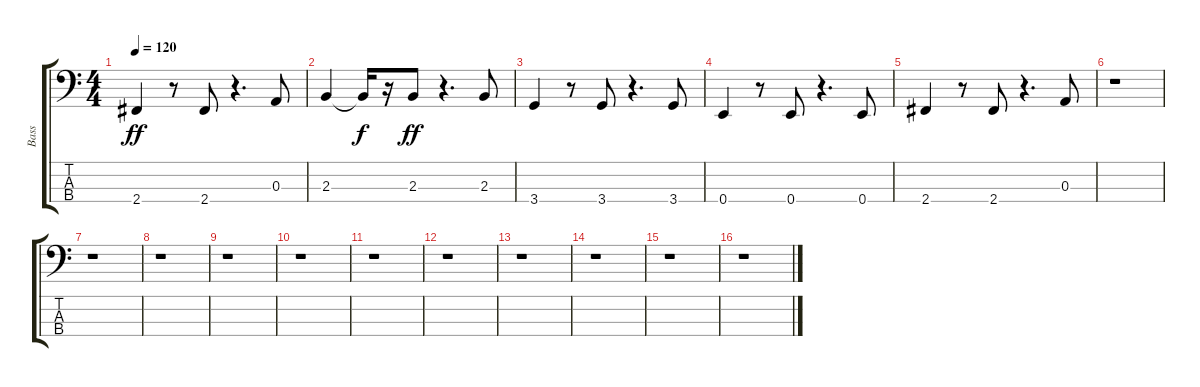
\track ("Bass" "Bass") {instrument electricbassfinger}
\staff {score tabs}
\tuning (G2 D2 A1 E1) {hide}
\ts (4 4)
\tempo 120
\clef f4
\ks c
2.4.4{dy ff} r.8 2.4.8 r.4{d} 0.3.8 |
2.3.4 2.3{t}.16{dy f} r.16 2.3.8{dy ff} r.4{d} 2.3.8 |
3.4.4 r.8 3.4.8 r.4{d} 3.4.8 |
0.4.4 r.8 0.4.8 r.4{d} 0.4.8 |
2.4.4 r.8 2.4.8 r.4{d} 0.3.8 |
r.1 |
r.1 |
r.1 |
r.1 |
r.1 |
r.1 |
r.1 |
r.1 |
r.1 |
r.1 |
r.1
